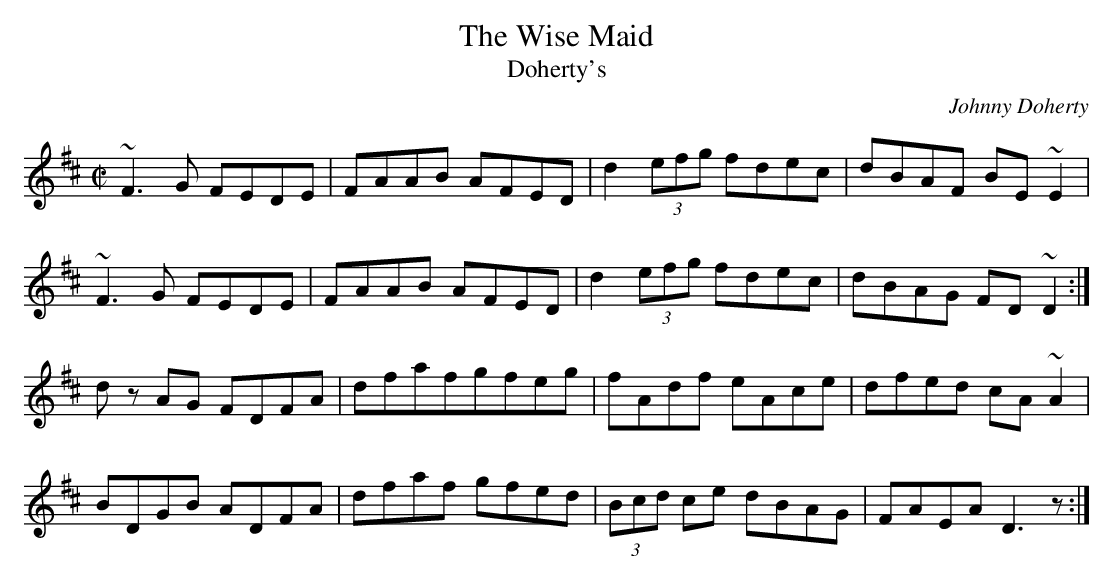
X:1
T:Wise Maid, The
T:Doherty's
M:C|
C:Johnny Doherty
E:9
K:D
~F3 G FEDE|FAAB AFED|d2 (3efg fdec|dBAF BE ~E2|*
~F3 G FEDE|FAAB AFED|d2 (3efg fdec|dBAG FD ~D2:|*
d z AG FDFA|dfafgfeg|fAdf eAce|dfed cA~A2|*
BDGB ADFA|dfaf gfed|(3Bcd ce dBAG|FAEA D3 z:|**
